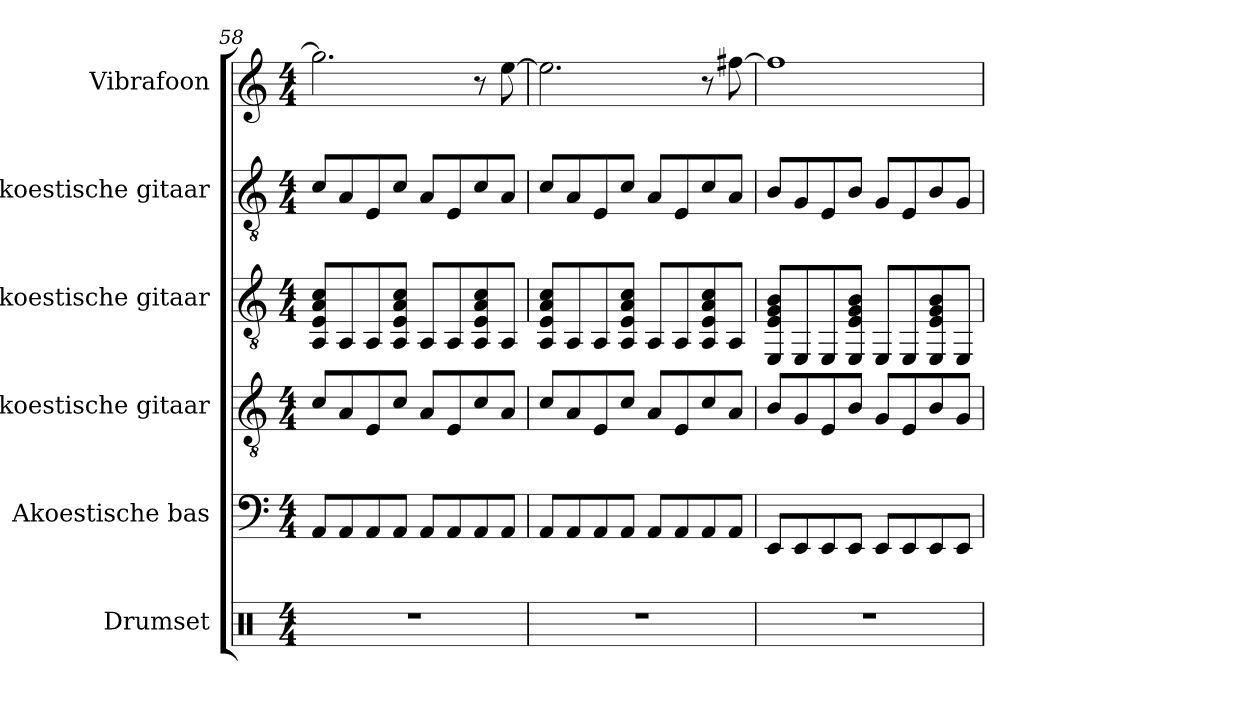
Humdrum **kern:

**kern	**kern	**kern	**kern	**kern	**kern
*part6	*part5	*part4	*part3	*part2	*part1
*staff6	*staff5	*staff4	*staff3	*staff2	*staff1
*I"Drumset	*I"Akoestische bas	*I"Akoestische gitaar	*I"Akoestische gitaar	*I"Akoestische gitaar	*I"Vibrafoon
*I'Drs.	*I'Bas	*	*	*	*I'Vib.
*clefX	*clefF4	*clefGv2	*clefGv2	*clefGv2	*clefG2
*	*ITrd7c12	*	*	*	*
*k[]	*k[]	*k[]	*k[]	*k[]	*k[]
*M4/4	*M4/4	*M4/4	*M4/4	*M4/4	*M4/4
=58	=58	=58	=58	=58	=58
1r	8AAA/L	8c/L	8AA/ 8E/ 8A/ 8c/L	8c/L	2.gg\]
.	8AAA/	8A/	8AA/	8A/	.
.	8AAA/	8E/	8AA/	8E/	.
.	8AAA/J	8c/J	8AA/ 8E/ 8A/ 8c/J	8c/J	.
.	8AAA/L	8A/L	8AA/L	8A/L	.
.	8AAA/	8E/	8AA/	8E/	.
.	8AAA/	8c/	8AA/ 8E/ 8A/ 8c/	8c/	8r
.	8AAA/J	8A/J	8AA/J	8A/J	[8ee\
=59	=59	=59	=59	=59	=59
1r	8AAA/L	8c/L	8AA/ 8E/ 8A/ 8c/L	8c/L	2.ee\]
.	8AAA/	8A/	8AA/	8A/	.
.	8AAA/	8E/	8AA/	8E/	.
.	8AAA/J	8c/J	8AA/ 8E/ 8A/ 8c/J	8c/J	.
.	8AAA/L	8A/L	8AA/L	8A/L	.
.	8AAA/	8E/	8AA/	8E/	.
.	8AAA/	8c/	8AA/ 8E/ 8A/ 8c/	8c/	8r
.	8AAA/J	8A/J	8AA/J	8A/J	[8ff#X\
=60	=60	=60	=60	=60	=60
1r	8EEE/L	8B/L	8EE/ 8E/ 8G/ 8B/L	8B/L	1ff#]
.	8EEE/	8G/	8EE/	8G/	.
.	8EEE/	8E/	8EE/	8E/	.
.	8EEE/J	8B/J	8EE/ 8E/ 8G/ 8B/J	8B/J	.
.	8EEE/L	8G/L	8EE/L	8G/L	.
.	8EEE/	8E/	8EE/	8E/	.
.	8EEE/	8B/	8EE/ 8E/ 8G/ 8B/	8B/	.
.	8EEE/J	8G/J	8EE/J	8G/J	.
=	=	=	=	=	=
*-	*-	*-	*-	*-	*-
